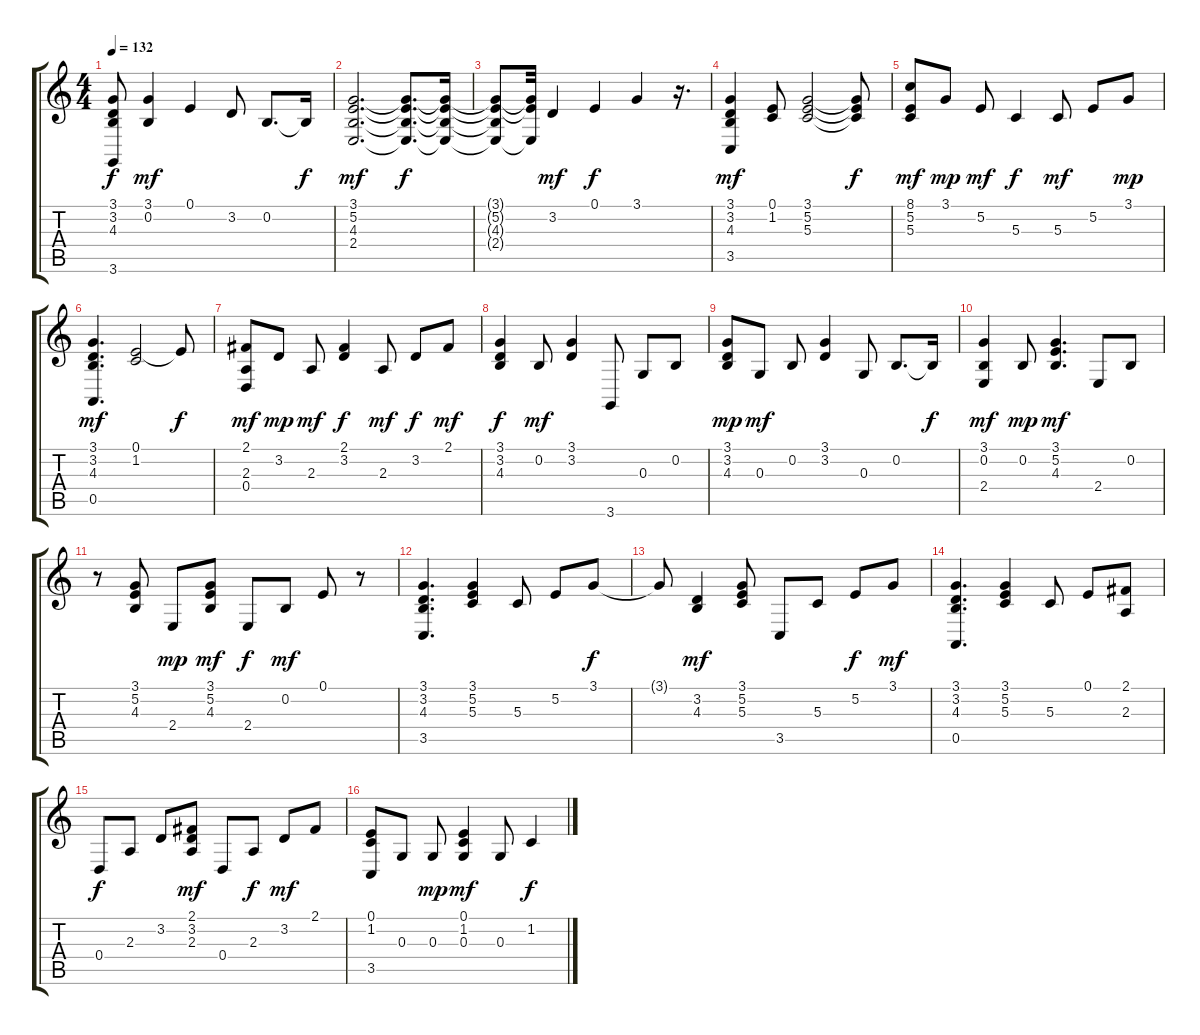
\track "" {instrument acousticgrandpiano}
\staff {score tabs}
\tuning (E4 B3 G3 D3 A2 E2) {hide}
\ts (4 4)
\tempo 132
\clef g2
\ks c
(3.1{t} 3.2{t} 4.3{t} 3.6{t}).8{dy f} (3.1 0.2).4{dy mf} 0.1.4 3.2.8 0.2.8{d} 0.2{t}.16{dy f} |
(3.1 5.2 4.3 2.4).2{d dy mf} (3.1{t} 5.2{t} 4.3{t} 2.4{t}).8{d dy f} (3.1{t} 5.2{t} 4.3{t} 2.4{t}).16 |
(3.1{t} 5.2{t} 4.3{t} 2.4{t}).8 (3.1{t} 5.2{t} 2.4{t}).32 3.2.4{dy mf} 0.1.4{dy f} 3.1.4 r.16{d} |
(3.1 3.2 4.3 3.5).4{dy mf} (0.1 1.2).8 (3.1 5.2 5.3).2 (3.1{t} 5.2{t} 5.3{t}).8{dy f} |
(8.1 5.2 5.3).8{dy mf} 3.1.8{dy mp} 5.2.8{dy mf} 5.3.4{dy f} 5.3.8{dy mf} 5.2.8 3.1.8{dy mp} |
(3.1 3.2 4.3 0.5).4{d dy mf} (0.1 1.2).2 0.1{t}.8{dy f} |
(2.1 2.3 0.4).8{dy mf} 3.2.8{dy mp} 2.3.8{dy mf} (2.1 3.2).4{dy f} 2.3.8{dy mf} 3.2.8{dy f} 2.1.8{dy mf} |
(3.1 3.2 4.3).4{dy f} 0.2.8{dy mf} (3.1 3.2).4 3.6.8 0.3.8 0.2.8 |
(3.1 3.2 4.3).8{dy mp} 0.3.8{dy mf} 0.2.8 (3.1 3.2).4 0.3.8 0.2.8{d} 0.2{t}.16{dy f} |
(3.1 0.2 2.4).4{dy mf} 0.2.8{dy mp} (3.1 5.2 4.3).4{d dy mf} 2.4.8 0.2.8 |
r.8 (3.1 5.2 4.3).8 2.4.8{dy mp} (3.1 5.2 4.3).8{dy mf} 2.4.8{dy f} 0.2.8{dy mf} 0.1.8 r.8 |
(3.1 3.2 4.3 3.5).4{d} (3.1 5.2 5.3).4 5.3.8 5.2.8 3.1.8{dy f} |
3.1{t}.8 (3.2 4.3).4{dy mf} (3.1 5.2 5.3).8 3.5.8 5.3.8 5.2.8{dy f} 3.1.8{dy mf} |
(3.1 3.2 4.3 0.5).4{d} (3.1 5.2 5.3).4 5.3.8 0.1.8 (2.1 2.3).8 |
0.4.8{dy f} 2.3.8 3.2.8 (2.1 3.2 2.3).8{dy mf} 0.4.8 2.3.8{dy f} 3.2.8{dy mf} 2.1.8 |
(0.1 1.2 3.5).8 0.3.8 0.3.8{dy mp} (0.1 1.2 0.3).4{dy mf} 0.3.8 1.2.4{dy f}
